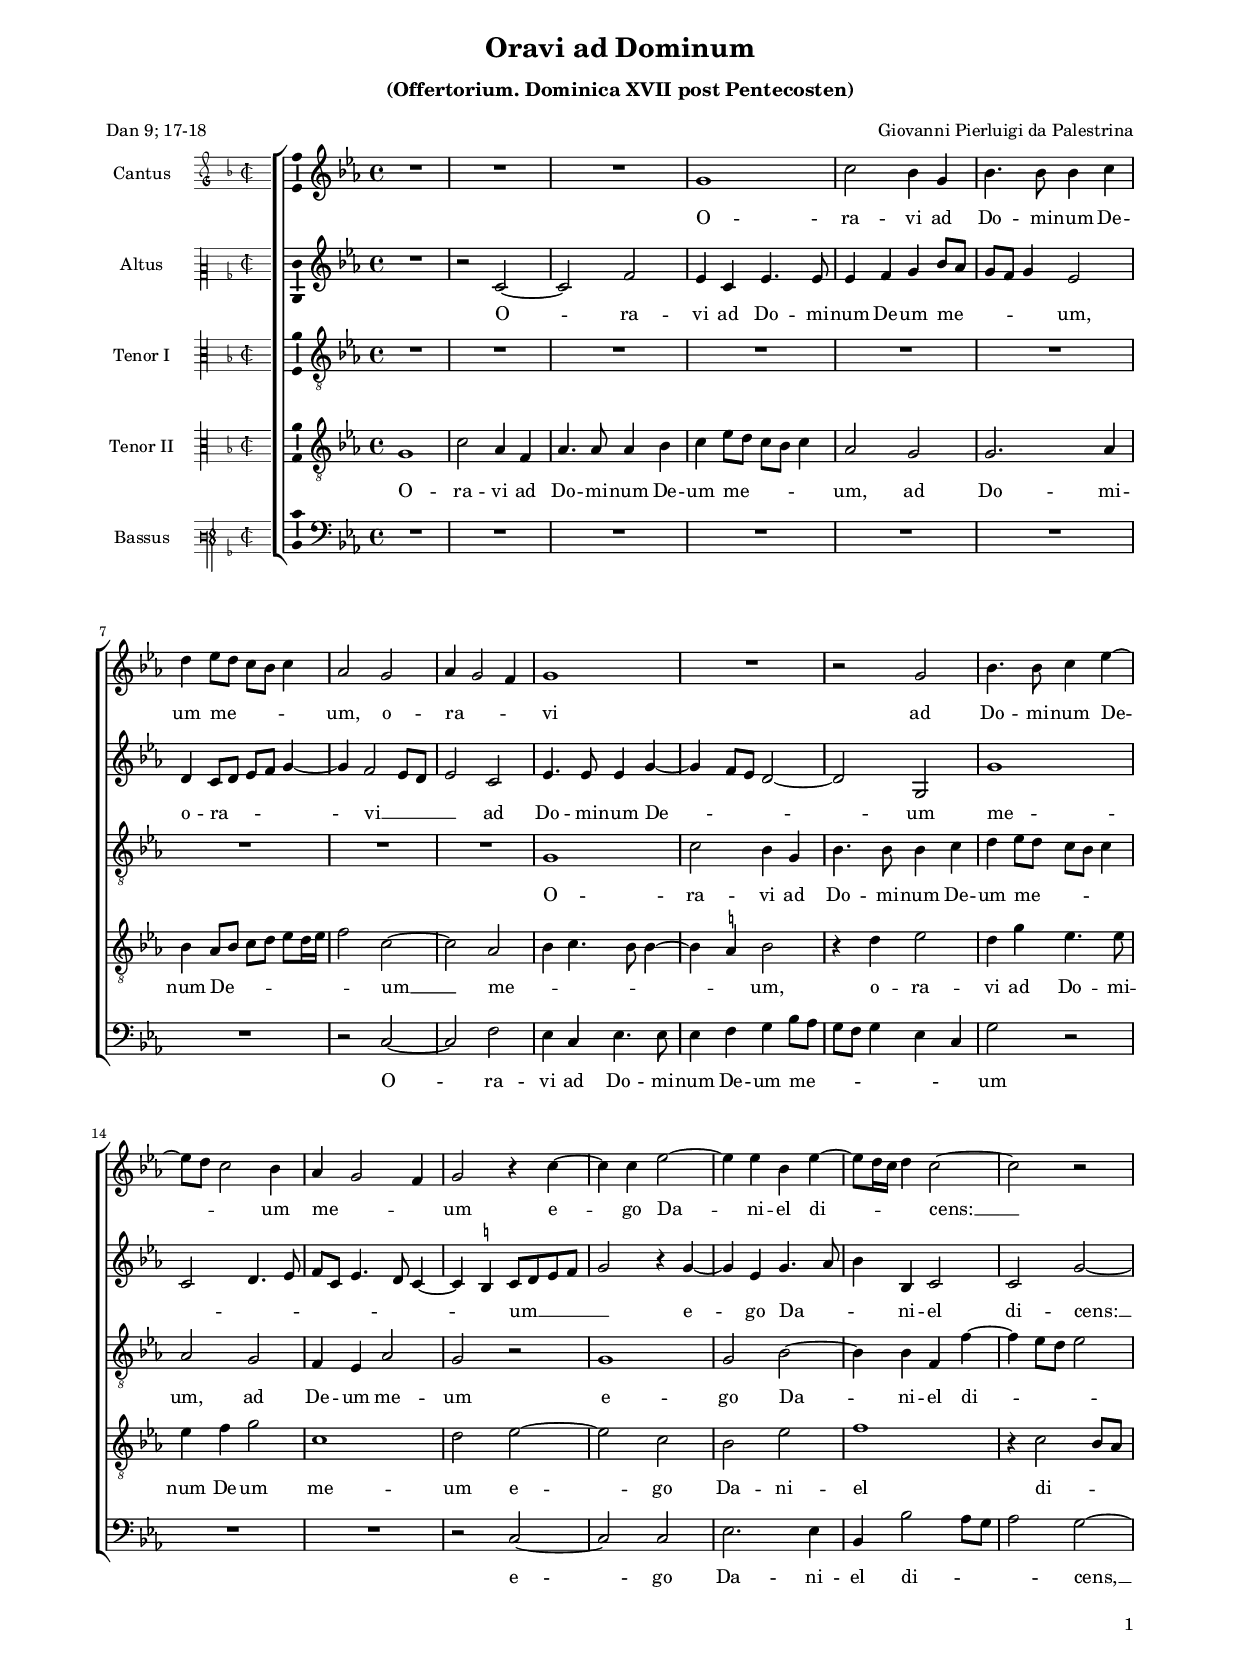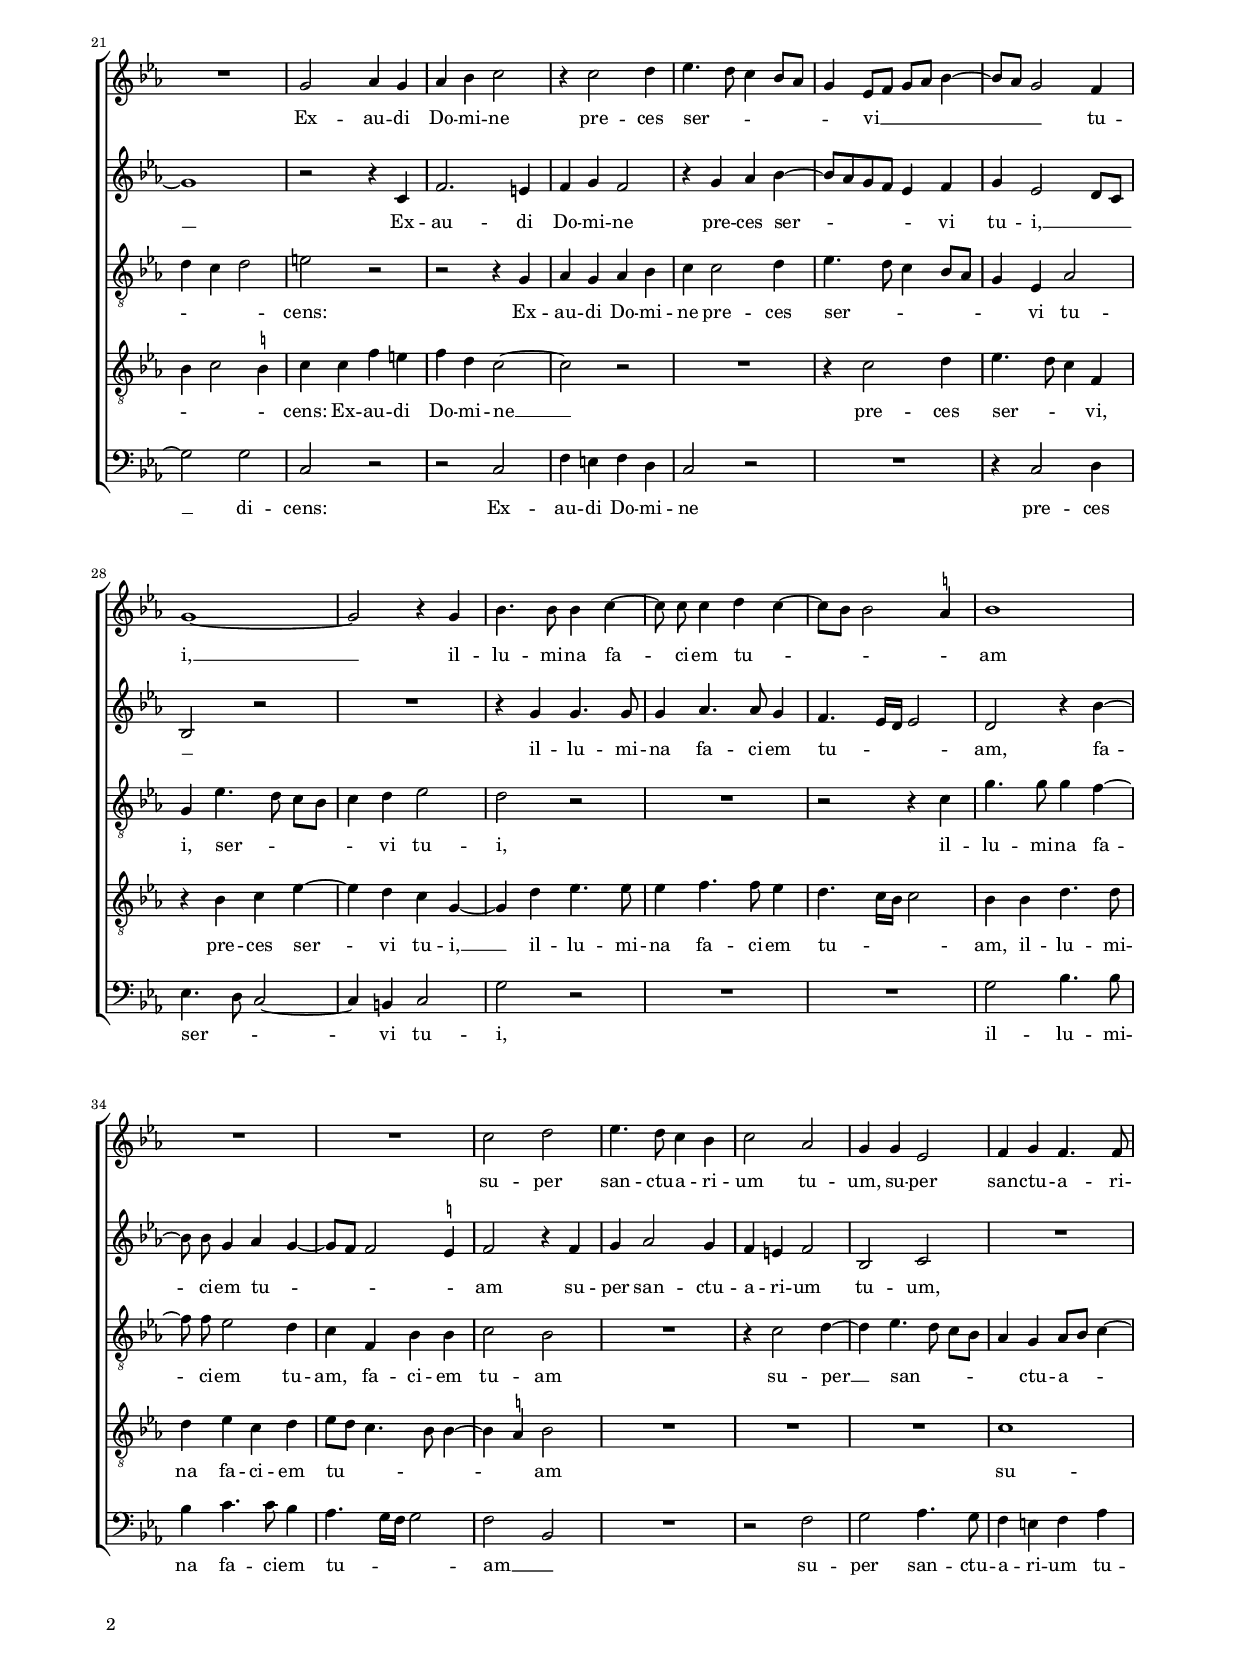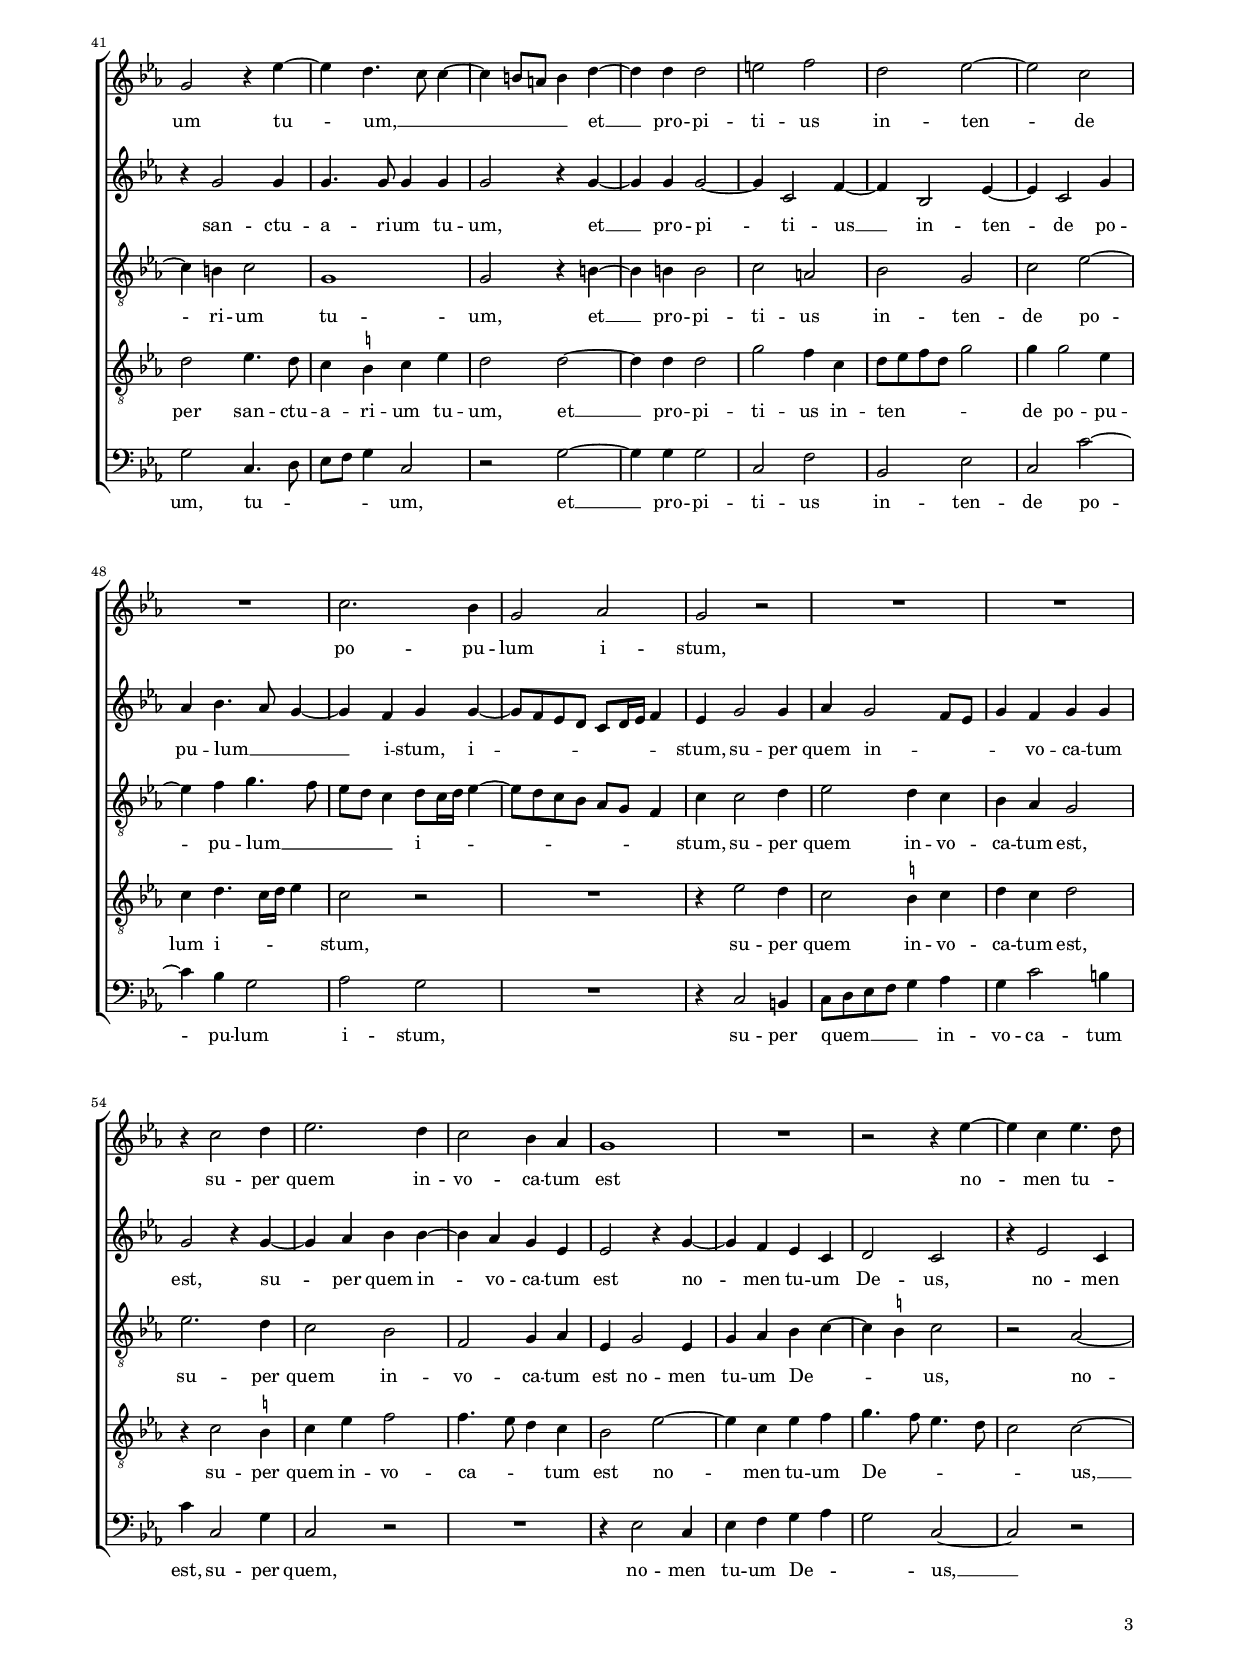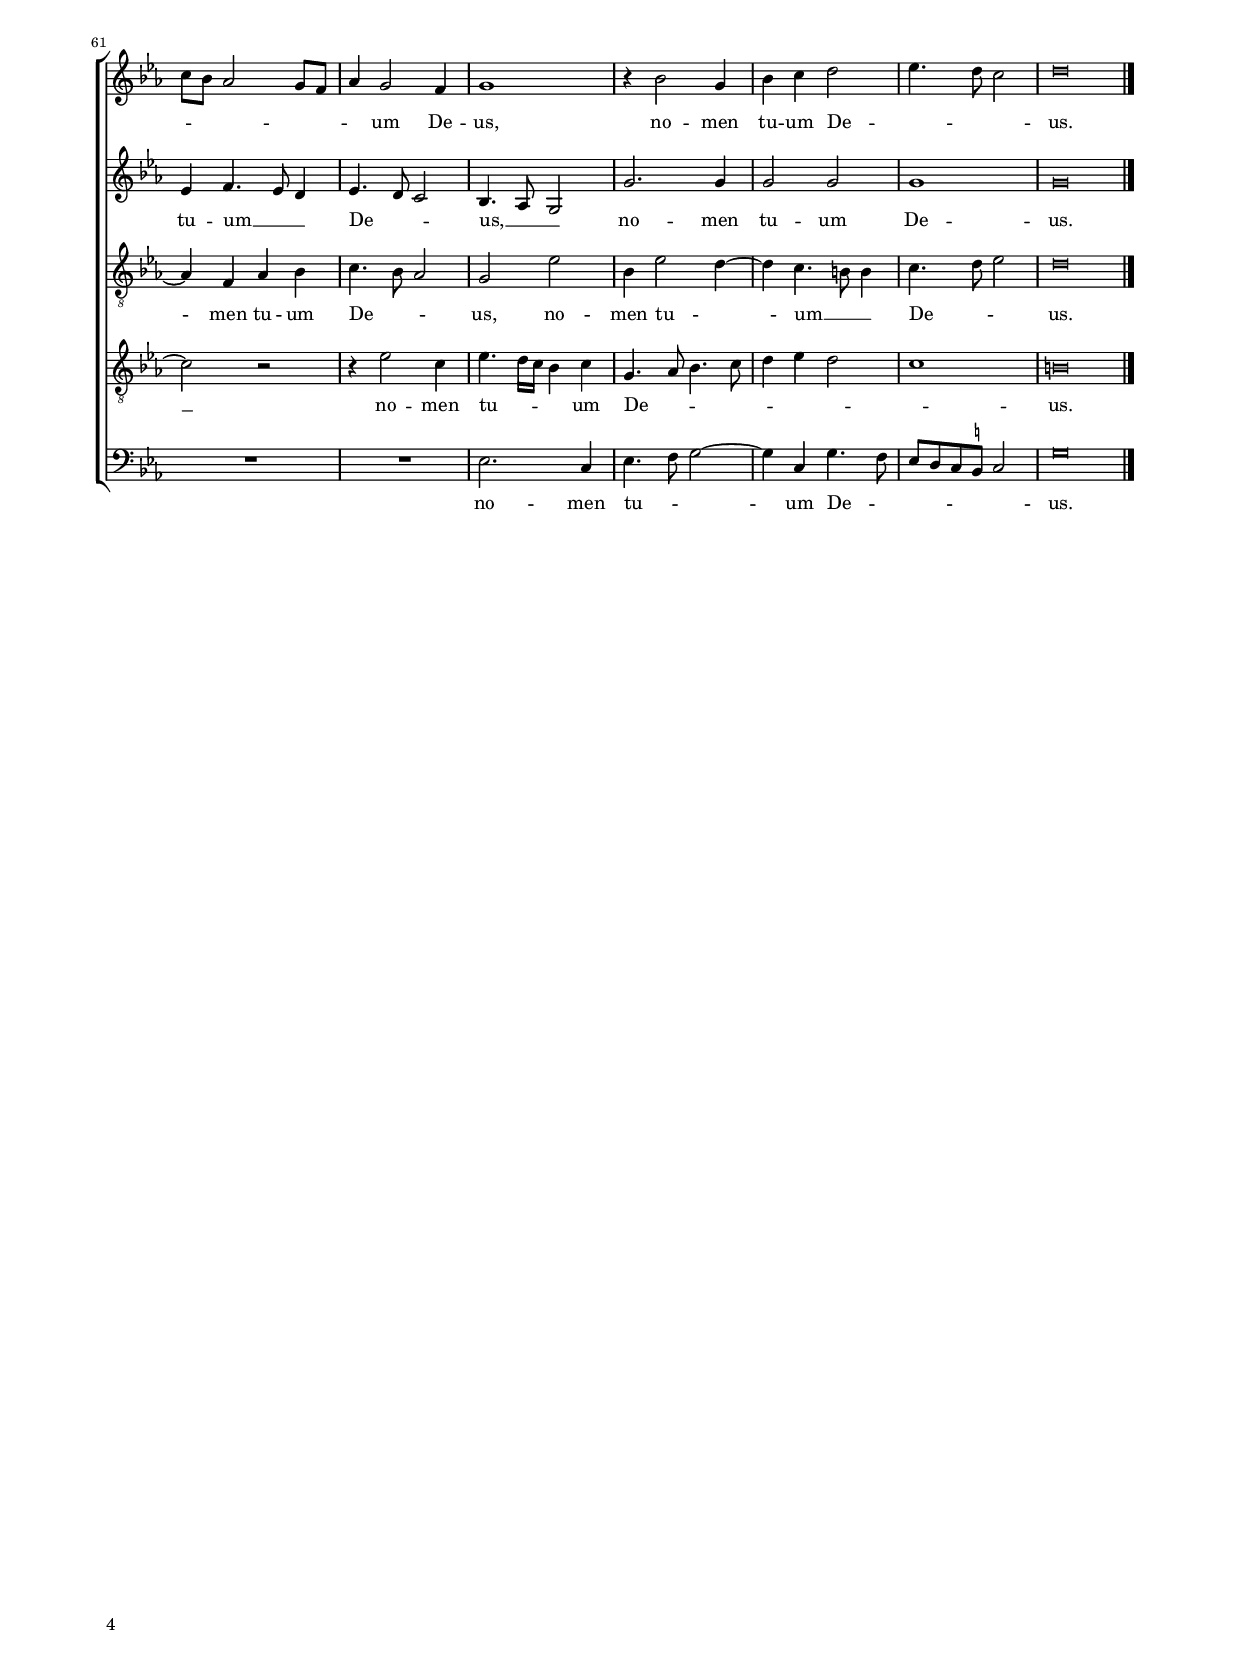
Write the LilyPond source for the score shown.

\header
{
  title="Oravi ad Dominum"
  subtitle=\markup { \column { \vspace #0.5 "(Offertorium. Dominica XVII post Pentecosten)" \transparent "x" } }
  composer="Giovanni Pierluigi da Palestrina"
  poet="Dan 9; 17-18"
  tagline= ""
}

\version "2.24.1"
\language deutsch
#(set-global-staff-size 15)
% #(set-default-paper-size "letter")
#(ly:set-option 'point-and-click #f)




	ficta = { \once \set suggestAccidentals = ##t }

	forget = #(define-music-function (music) (ly:music?) #{
		\accidentalStyle forget
		$music
		\accidentalStyle default
		#})

    
\paper
	{
	top-margin = 1.6 \cm
	bottom-margin = 1 \cm
	left-margin = 1.8 \cm
	right-margin = 1.8 \cm
	ragged-bottom = ##f
	ragged-last-bottom = ##t
	print-page-number = ##f
	system-system-spacing = #'((basic-distance . 17) (minimum-distance . 14) (padding . 5) (strechability . 150))
	oddFooterMarkup=\markup   \fill-line { "" \fromproperty #'page:page-number-string }
	evenFooterMarkup=\markup  \fill-line { \fromproperty #'page:page-number-string "" }
	last-bottom-spacing = #'((basic-distance . 12) (minimum-distance . 7) (padding . 4))
%	systems-per-page = 3
    page-count = 4
%	min-systems-per-page = 3
%	print-all-headers = ##t
%	print-first-page-number = ##t
%	first-page-number = 1
	}

	
global = {
	\key f \major
	\time 4/4
	\set Score.tempoHideNote = ##t
	\tempo 4 = 100
	\skip 1*66
	\set Score.measureLength = #(ly:make-moment 2/1)
	\skip 1*2 \bar "|."
	}
    

incipitcantus = \relative c' {
    \time 2/2
    \clef "petrucci-g2"
    \key f \major
    }
    
incipitcantusVoice = <<
    \new MensuralVoice <<
        { s1 \noBreak }
        \incipitcantus
    >>
    >>
    
    
incipitaltus = \relative c' {
    \time 2/2
    \clef "petrucci-c2"
    \key f \major
    s4 \bar ""
    }
    
incipitaltusVoice = <<
    \new MensuralVoice <<
        { s1 \noBreak }
        \incipitaltus
    >>
    >>
    
incipittenor = \relative c' {
    \time 2/2
    \clef "petrucci-c3"
    \key f \major
    }
    
incipittenorVoice = <<
    \new MensuralVoice <<
        { s1 \noBreak }
        \incipittenor
    >>
    >>
    
incipitquintus = \relative c' {
    \time 2/2
    \clef "petrucci-c3"
    \key f \major
    }
    
incipitquintusVoice = <<
    \new MensuralVoice <<
        { s1 \noBreak }
        \incipitquintus
    >>
    >>
    
    
incipitbassus= \relative c {
    \time 2/2
    \clef "petrucci-f3"
    \key f \major
    }
    
incipitbassusVoice = <<
    \new MensuralVoice <<
        { s1 \noBreak }
        \incipitbassus
    >>
    >>


cantus =  \relative c''
	{
	R1
	R1
	R1
	a1
%5
	d2 c4 a |
	c4. c8 c4 d
	e4 f8 e d c d4
	b2 a
	b4 a2 g4
%10
	a1 |
	R1
	r2 a
	c4. c8 d4 f~
	f8 e d2 c4
%15
	b4 a2 g4 |
	a2 r4 d~
	d4 d f2~
	f4 f c f~
	f8 e16 d e4 d2~
%20
	d2 r |
	R1
	a2 b4 a
	b4 c d2
	r4 d2 e4
%25
	f4. e8 d4 c8 b |
	a4 f8 g a b c4~
	c8 b a2 g4
	a1~
	a2 r4 a
%30
	c4. c8 c4 d~ |
	\autoBeamOff d8 d \autoBeamOn d4 e d~
	d8 c c2 \ficta h4
	c1
	R1
%35
	R1 |
	d2 e
	f4. e8 d4 c
	d2 b
	a4 a f2
%40
	g4 a g4. g8 |
	a2 r4 f'~
	f4 e4. d8 d4~
	d4 cis8 h cis4 e~
	e4 e e2
%45
	fis2 g |
	e2 f~
	f2 d
	R1
	d2. c4
%50
	a2 b |
	a2 r
	R1
	R1
	r4 d2 e4
%55
	f2. e4 |
	d2 c4 b
	a1
	R1
	r2 r4 f'~
%60
	f4 d f4. e8 |
	d8 c b2 a8 g
	b4 a2 g4
	a1
	r4 c2 a4
%65
	c4 d e2 |
	f4. e8 d2
	e\breve |
	}


altus =  \relative c'
	{
	R1
	r2 d~
	d2 g
	f4 d f4. f8
%5
	f4 g a c8 b |
	a8 g a4 f2
	e4 d8 e f g a4~
	a4 g2 f8 e
	f2 d
%10
	f4. f8 f4 a~ |
	a4 g8 f e2~
	e2 a,
	a'1
	d,2 e4. f8
%15
	g8 d f4. e8 d4~ |
	d4 \ficta cis d8 e f g
	a2 r4 a~
	a4 f a4. b8
	c4 c, d2
%20
	d2 a'~ |
	a1
	r2 r4 d,
	g2. fis4
	g4 a g2
%25
	r4 a b c~ |
	c8 b a g f4 g
	a4 f2 e8 d
	c2 r
	R1
%30
	r4 a' a4. a8 |
	a4 b4. b8 a4
	g4. f16 e f2
	e2 r4 c'~
	\autoBeamOff c8 c \autoBeamOn a4 b a~
%35
	a8 g g2 \ficta fis4 |
	g2 r4 g
	a4 b2 a4
	g4 fis g2
	c,2 d
%40
	R1 |
	r4 a'2 a4
	a4. a8 a4 a
	a2 r4 a~
	a4 a a2~
%45
	a4 d,2 g4~ |
	g4 c,2 f4~
	f4 d2 a'4
	b4 c4. b8 a4~
	a4 g a a~
%50
	a8 g f e d8 e16 f g4 |
	f4 a2 a4
	b4 a2 g8 f
	a4 g a a
	a2 r4 a~
%55
	a4 b c c~ |
	c4 b a f
	f2 r4 a~
	a4 g f d
	e2 d
%60
	r4 f2 d4 |
	f4 g4. f8 e4
	f4. e8 d2
	c4. b8 a2
	a'2. a4
%65
	a2 a |
	a1
	a\breve |
	}


tenor =  \relative c'
	{
	R1
	R1
	R1
	R1
%5
	R1 |
	R1
	R1
	R1
	R1
%10
	a1 |
	d2 c4 a
	c4. c8 c4 d
	e4 f8 e d c d4
	b2 a
%15
	g4 f b2 |
	a2 r
	a1
	a2 c~
	c4 c g g'~
%20
	g4 f8 e f2 |
	e4 d e2
	fis2 r
	r2 r4 a,
	b4 a b c
%25
	d4 d2 e4 |
	f4. e8 d4 c8 b
	a4 f b2
	a4 f'4. e8 d[ c]
	d4 e f2
%30
	e2 r |
	R1
	r2 r4 d
	a'4. a8 a4 g~
	\autoBeamOff g8 g \autoBeamOn f2 e4
%35
	d4 g, c c |
	d2 c
	R1
	r4 d2 e4~
	e4 f4. e8 d[ c]
%40
	b4 a b8 c d4~ |
	d4 cis d2
	a1
	a2 r4 cis~
	cis4 cis cis2 
%45
	d2 h |
	c2 a
	d2 f~
	f4 g a4. g8
	f8 e d4 e8 d16 e f4~
%50
	f8 e d c b a g4 |
	d'4 d2 e4
	f2 e4 d
	c4 b a2
	f'2. e4
%55
	d2 c |
	g2 a4 b
	f4 a2 f4
	a4 b c d~
	d4 \ficta cis d2
%60
	r2 b~ |
	b4 g b c
	d4. c8 b2
	a2 f'
	c4 f2 e4~
%65
	e4 d4. cis8 cis4 |
	d4. e8 f2
	e\breve |
	}


quintus  =  \relative c'
	{
	a1
	d2 b4 g
	b4. b8 b4 c
	d4 f8 e d c d4
%5
	b2 a |
	a2. b4
	c4 b8 c d e f[ e16 f]
	g2 d~
	d2 b
%10
	c4 d4. c8 c4~ |
	c4 \ficta h c2
	r4 e f2
	e4 a4 f4. f8
	f4 g a2
%15
	d,1 |
	e2 f~
	f2 d
	c2 f
	g1
%20
	r4 d2 c8 b |
	c4 d2 \ficta cis4
	d4 d g fis
	g4 e d2~
	d2 r
%25
	R1 |
	r4 d2 e4
	f4. e8 d4 g,
	r4 c d f~
	f4 e d a~
%30
	a4 e' f4. f8 |
	f4 g4. g8 f4
	e4. d16 c d2
	c4 c e4. e8
	e4 f d e
%35
	f8 e d4. c8 c4~ |
	c4 \ficta h c2
	R1
	R1
	R1
%40
	d1 |
	e2 f4. e8
	d4 \ficta cis d f
	e2 e~
	e4 e e2
%45
	a2 g4 d |
	e8 f g e a2
	a4 a2 f4
	d4 e4. d16 e f4
	d2 r
%50
	R1 |
	r4 f2 e4
	d2 \ficta cis4 d
	e4 d e2
	r4 d2 \ficta cis4
%55
	d4 f g2 |
	g4. f8 e4 d
	c2 f~
	f4 d f g
	a4. g8 f4. e8
%60
	d2 d~ |
	d2 r
	r4 f2 d4
	f4. e16 d c4 d
	a4. b8 c4. d8
%65
	e4 f e2 |
	d1
	cis\breve |
	}


bassus  =  \relative c
	{
	R1
	R1
	R1
	R1
%5
	R1 |
	R1
	R1
	r2 d~
	d2 g
%10
	f4 d f4. f8 |
	f4 g a c8 b
	a8 g a4 f d
	a'2 r
	R1
%15
	R1 |
	r2 d,~
	d2 d
	f2. f4
	c4 c'2 b8 a
%20
	b2 a~ |
	a2 a
	d,2 r
	r2 d
	g4 fis g e
%25
	d2 r |
	R1
	r4 d2 e4
	f4. e8 d2~
	d4 cis d2
%30
	a'2 r |
	R1
	R1
	a2 c4. c8
	c4 d4. d8 c4
%35
	b4. a16 g a2 |
	g2 c,
	R1
	r2 g'
	a2 b4. a8
%40
	g4 fis g b |
	a2 d,4. e8
	f8 g a4 d,2
	r2 a'~
	a4 a a2
%45
	d,2 g |
	c,2 f
	d2 d'~
	d4 c a2
	b2 a
%50
	R1 |
	r4 d,2 cis4
	d8 e f g a4 b
	a4 d2 cis4
	d4 d,2 a'4
%55
	d,2 r |
	R1
	r4 f2 d4
	f4 g a b
	a2 d,~
%60
	d2 r |
	R1
	R1
	f2. d4
	f4. g8 a2~
%65
	a4 d, a'4. g8 |
	f8 e d \ficta cis d2
	a'\breve |
	}


lyricscantus = \lyricmode {
    O -- ra -- vi ad Do -- mi -- num De -- um me -- _ _ _ _ um,
    o -- ra -- _ _ vi ad Do -- mi -- num De -- _ _ um me -- _ _ um
    e -- go Da -- ni -- el di -- _ _ _ cens: __
    Ex -- au -- di Do -- mi -- ne pre -- ces ser -- _ _ _ _ _ vi __ _ _ _ _ _ _ tu -- i, __
    il -- lu -- mi -- na fa -- ci -- em tu -- _ _ _ _ am
    su -- per san -- ctu -- a -- ri -- um tu -- um,
    su -- per san -- ctu -- a -- ri -- um tu -- um, __ _ _ _ _ _
    et __ pro -- pi -- ti -- us in -- ten -- de po -- pu -- lum i -- stum,
    su -- per quem in -- vo -- ca -- tum est no -- men tu -- _ _ _ _ _ _ _ um De -- us,
    no -- men tu -- um De -- _ _ _ us.
	}


lyricsaltus = \lyricmode {
    O -- ra -- vi ad Do -- mi -- num De -- um me -- _ _ _ _ um,
    o -- ra -- _ _ _ _ vi __ _ _ _ ad Do -- mi -- num De -- _ _ _ um me -- _ _ _ _ _ _ _ _ _ um __ _ _ _ _
    e -- go Da -- _ _ ni -- el di -- cens: __
    Ex -- au -- di Do -- mi -- ne pre -- ces ser -- _ _ _ _ vi tu -- i, __ _ _ _
    il -- lu -- mi -- na fa -- ci -- em tu -- _ _ _ am,
    fa -- ci -- em tu -- _ _ _ _ am
    su -- per san -- ctu -- a -- ri -- um tu -- um,
    san -- ctu -- a -- ri -- um tu -- um,
    et __ pro -- pi -- ti -- us __ in -- ten -- de po -- pu -- lum __ _ _ i -- stum,
    i -- _ _ _ _ _ _ _ stum,
    su -- per quem in -- _ _ _ vo -- ca -- tum est,
    su -- per quem in -- vo -- ca -- tum est no -- men tu -- um De -- us,
    no -- men tu -- um __ _ _ De -- _ _ us, __ _ _
    no -- men tu -- um De -- us.
	}


lyricstenor = \lyricmode {
    O -- ra -- vi ad Do -- mi -- num De -- um me -- _ _ _ _ um,
    ad De -- um me -- um
    e -- go Da -- ni -- el di -- _ _ _ _ _ _ cens:
    Ex -- au -- di Do -- mi -- ne pre -- ces ser -- _ _ _ _ _ vi tu -- i,
    ser -- _ _ _ _ vi tu -- i,
    il -- lu -- mi -- na fa -- ci -- em tu -- am,
    fa -- ci -- em tu -- am
    su -- per __ san -- _ _ _ _ ctu -- a -- _ _ ri -- um tu -- um,
    et __ pro -- pi -- ti -- us in -- ten -- de po -- pu -- lum __ _ _ _ _ i -- _ _ _ _ _ _ _ _ _ stum,
    su -- per quem in -- vo -- ca -- tum est,
    su -- per quem in -- vo -- ca -- tum est no -- men tu -- um De -- _ _ us,
    no -- men tu -- um De -- _ _ us,
    no -- men tu -- _ um __ _ _ De -- _ _ us.
	}


lyricsquintus = \lyricmode {
    O -- ra -- vi ad Do -- mi -- num De -- um me -- _ _ _ _ um,
    ad Do -- mi -- num De -- _ _ _ _ _ _ _ um __ me -- _ _ _ _ _ um,
    o -- ra -- vi ad Do -- mi -- num De -- um me -- um
    e -- go Da -- ni -- el di -- _ _ _ _ _ cens:
    Ex -- au -- di Do -- mi -- ne __ pre -- ces ser -- _ _ vi,
    pre -- ces ser -- vi tu -- i, __
    il -- lu -- mi -- na fa -- ci -- em tu -- _ _ _ am,
    il -- lu -- mi -- na fa -- ci -- em tu -- _ _ _ _ _ am
    su -- per san -- ctu -- a -- ri -- um tu -- um,
    et __ pro -- pi -- ti -- us in -- ten -- _ _ _ _ de po -- pu -- lum i -- _ _ _ stum,
    su -- per quem in -- vo -- ca -- tum est,
    su -- per quem in -- vo -- ca -- _ _ tum est no -- men tu -- um De -- _ _ _ _ us, __
    no -- men tu -- _ _ _ um De -- _ _ _ _ _ _ _ us.
	}


lyricsbassus = \lyricmode {
    O -- ra -- vi ad Do -- mi -- num De -- um me -- _ _ _ _ _ _ um
    e -- go Da -- ni -- el di -- _ _ _ cens, __
    di -- cens:
    Ex -- au -- di Do -- mi -- ne pre -- ces ser -- _ _ vi tu -- i,
    il -- lu -- mi -- na fa -- ci -- em tu -- _ _ _ am __ _
    su -- per san -- ctu -- a -- ri -- um tu -- um,
    tu -- _ _ _ _ um,
    et __ pro -- pi -- ti -- us in -- ten -- de po -- pu -- lum i -- stum,
    su -- per quem __ _ _ _ _ in -- vo -- ca -- tum est,
    su -- per quem,
    no -- men tu -- um De -- _ _ us, __
    no -- men tu -- _ _ um De -- _ _ _ _ _ _ us.
	}


\score
{  
	\transpose f es {
	\new ChoirStaff \with { \override StaffGrouper.staff-staff-spacing.basic-distance = #12 }
	<<

	\new Staff << \global
	\new Voice="v1" {
		\set Staff.instrumentName="Cantus"
		\incipit \incipitcantusVoice
%		\set Staff.instrumentName= "S"
		\set Staff.midiInstrument = "reed organ"
		\clef violin
		\cantus }
	\new Lyrics \lyricsto "v1" {\lyricscantus }
	>>


	\new Staff << \global
	\new Voice="v2" {
		\set Staff.instrumentName="Altus"
		\incipit \incipitaltusVoice
%		\set Staff.instrumentName= "A"
		\set Staff.midiInstrument = "reed organ"
		\clef violin % "G_8"
		\altus}
	\new Lyrics \lyricsto "v2" {\lyricsaltus }
	>>


	\new Staff << \global
	\new Voice="v3" {
		\set Staff.instrumentName="Tenor I"
		\incipit \incipittenorVoice
%		\set Staff.instrumentName= "T"
		\set Staff.midiInstrument = "reed organ"
		\clef "G_8"
		\tenor }
	\new Lyrics \lyricsto "v3" {\lyricstenor }
	>>


	\new Staff << \global
	\new Voice="v5" {
		\set Staff.instrumentName="Tenor II"
		\incipit \incipitquintusVoice
%		\set Staff.instrumentName= "Q"
		\set Staff.midiInstrument = "reed organ"
		\clef "G_8"
		\quintus}
	\new Lyrics \lyricsto "v5" {\lyricsquintus }
	>>


	\new Staff << \global
	\new Voice="v4" {
		\set Staff.instrumentName="Bassus"
		\incipit \incipitbassusVoice
%		\set Staff.instrumentName= "B"
		\set Staff.midiInstrument = "reed organ"
		\clef bass 
		\bassus }
	\new Lyrics \lyricsto "v4" {\lyricsbassus}
	>>

	>>
	} % transpose

	\layout
	{
	indent = 3\cm
    incipit-width = 1.3 \cm
	\context { \Lyrics \override VerticalAxisGroup.nonstaff-relatedstaff-spacing.padding = #1.4 }
%	\context { \Lyrics \override LyricText.font-size = #1 }
	\context { \Staff \override TimeSignature.break-visibility = #end-of-line-invisible }
	\context { \Staff \consists Ambitus_engraver }
	\context { \Score \override BarNumber.padding = #2 }
	\context { \Voice \override NoteHead.style = #'baroque }
	}

\midi
	{    	
	}

}


% EOF
